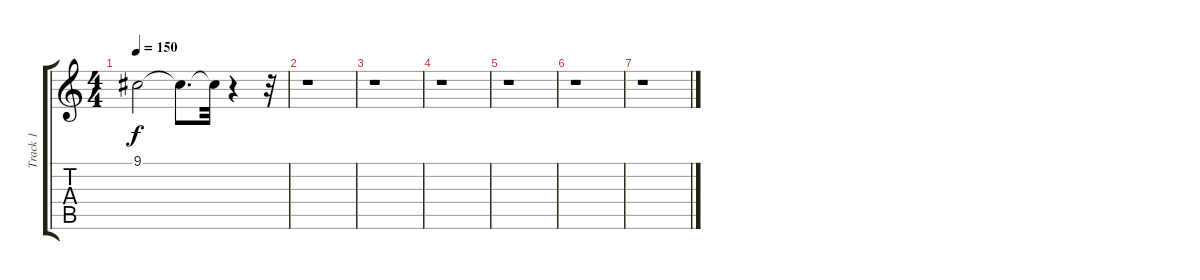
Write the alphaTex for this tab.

\track ("Track 1" "Track 1") {instrument panflute}
\staff {score tabs}
\tuning (E4 B3 G3 D3 A2 E2) {hide}
\ts (4 4)
\tempo 150
\clef g2
\ks c
9.1{t}.2{dy f} 9.1{t}.8{d} 9.1{t}.32 r.4 r.32 |
r.1 |
r.1 |
r.1 |
r.1 |
r.1 |
r.1
